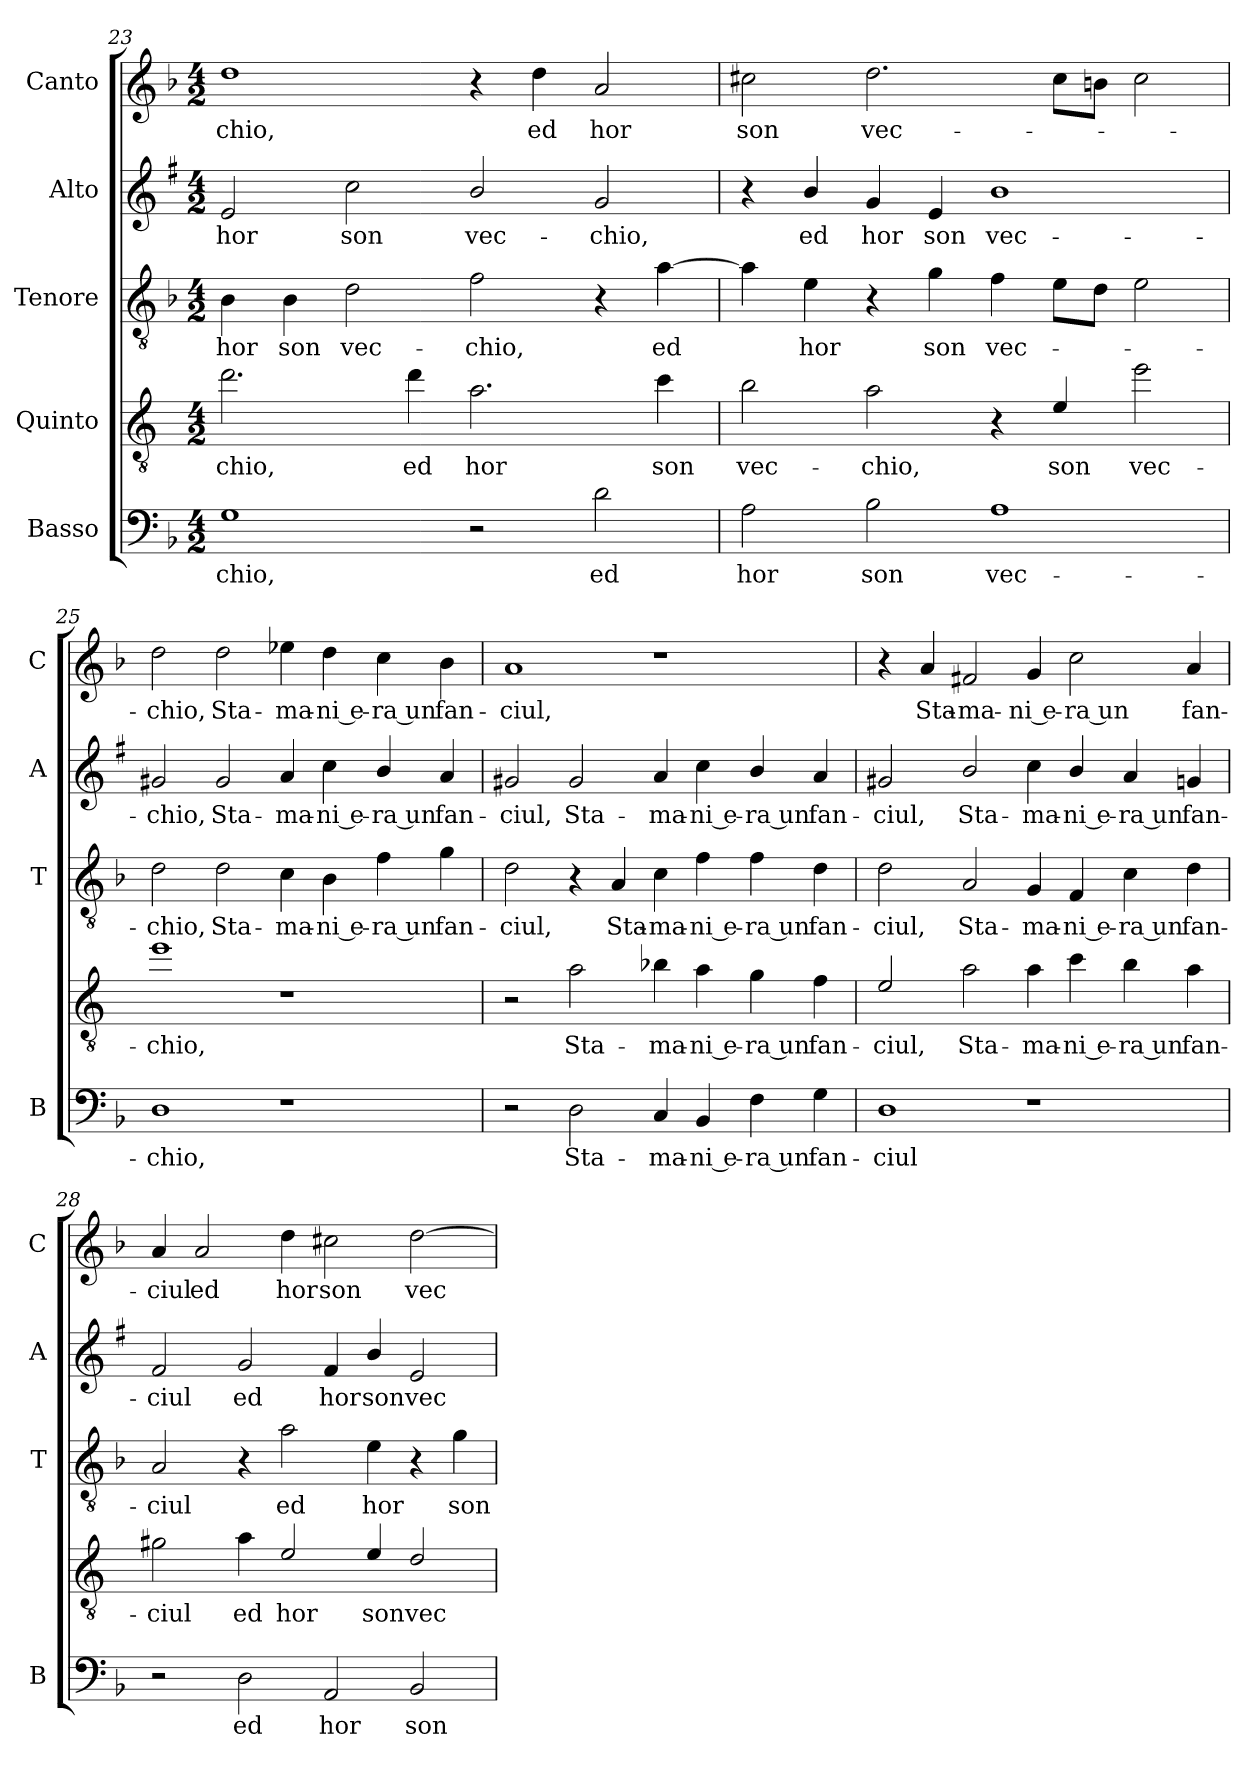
**kern	**text	**kern	**text	**kern	**text	**kern	**text	**kern	**text
*part5	*part5	*part4	*part4	*part3	*part3	*part2	*part2	*part1	*part1
*staff5	*staff5	*staff4	*staff4	*staff3	*staff3	*staff2	*staff2	*staff1	*staff1
*I"Basso	*	*I"Quinto	*	*I"Tenore	*	*I"Alto	*	*I"Canto	*
*I'B	*	*	*	*I'T	*	*I'A	*	*I'C	*
*clefF4	*	*clefGv2	*	*clefGv2	*	*clefG2	*	*clefG2	*
*	*	*ITrd4c7	*	*	*	*ITrd1c2	*	*	*
*k[b-]	*	*k[b-]	*	*k[b-]	*	*k[b-]	*	*k[b-]	*
*F:	*	*F:	*	*F:	*	*F:	*	*F:	*
*M4/2	*	*M4/2	*	*M4/2	*	*M4/2	*	*M4/2	*
=23	=23	=23	=23	=23	=23	=23	=23	=23	=23
!	!LO:LY:b	!	!LO:LY:b	!	!LO:LY:b	!	!LO:LY:b	!	!LO:LY:b
1G	-chio,	2.g\	-chio,	4B-\	hor	2d/	hor	1dd	-chio,
!	!	!	!	!	!LO:LY:b	!	!	!	!
.	.	.	.	4B-\	son	.	.	.	.
!	!	!	!	!	!LO:LY:b	!	!LO:LY:b	!	!
.	.	.	.	2d\	vec-	2b-\	son	.	.
!	!	!	!LO:LY:b	!	!	!	!	!	!
.	.	4g\	ed	.	.	.	.	.	.
!	!	!	!LO:LY:b	!	!LO:LY:b	!	!LO:LY:b	!	!
2r	.	2.d\	hor	2f\	-chio,	2a/	vec-	4r	.
!	!	!	!	!	!	!	!	!	!LO:LY:b
.	.	.	.	.	.	.	.	4dd\	ed
!	!LO:LY:b	!	!	!	!	!	!LO:LY:b	!	!LO:LY:b
2d\	ed	.	.	4r	.	2f/	-chio,	2a/	hor
!	!	!	!LO:LY:b	!	!LO:LY:b	!	!	!	!
.	.	4f\	son	[4a\	ed	.	.	.	.
=24	=24	=24	=24	=24	=24	=24	=24	=24	=24
!	!LO:LY:b	!	!LO:LY:b	!	!	!	!	!	!LO:LY:b
2A\	hor	2e\	vec-	4a\]	.	4r	.	2cc#X\	son
!	!	!	!	!	!LO:LY:b	!	!LO:LY:b	!	!
.	.	.	.	4e\	hor	4a/	ed	.	.
!	!LO:LY:b	!	!LO:LY:b	!	!	!	!LO:LY:b	!	!LO:LY:b
2B-\	son	2d\	-chio,	4r	.	4f/	hor	2.dd\	vec-
!	!	!	!	!	!LO:LY:b	!	!LO:LY:b	!	!
.	.	.	.	4g\	son	4d/	son	.	.
!	!LO:LY:b	!	!	!	!LO:LY:b	!	!LO:LY:b	!	!
1A	vec-	4r	.	4f\	vec-	1a	vec-	.	.
!	!	!	!LO:LY:b	!	!	!	!	!	!
.	.	4A/	son	8e\L	.	.	.	8cc#\L	.
.	.	.	.	8d\J	.	.	.	8bn\J	.
!	!	!	!LO:LY:b	!	!	!	!	!	!
.	.	2a\	vec-	2e\	.	.	.	2cc#\	.
!!LO:LB:g=z
=25	=25	=25	=25	=25	=25	=25	=25	=25	=25
!	!LO:LY:b	!	!LO:LY:b	!	!LO:LY:b	!	!LO:LY:b	!	!LO:LY:b
1D	-chio,	1a	-chio,	2d\	-chio,	2f#X/	-chio,	2dd\	-chio,
!	!	!	!	!	!LO:LY:b	!	!LO:LY:b	!	!LO:LY:b
.	.	.	.	2d\	Sta-	2f#/	Sta-	2dd\	Sta-
!	!	!	!	!	!LO:LY:b	!	!LO:LY:b	!	!LO:LY:b
1r	.	1r	.	4c\	-ma-	4g/	-ma-	4ee-X\	-ma-
!	!	!	!	!	!LO:LY:b	!	!LO:LY:b	!	!LO:LY:b
.	.	.	.	4B-\	-ni e-	4b-\	-ni e-	4dd\	-ni e-
!	!	!	!	!	!LO:LY:b	!	!LO:LY:b	!	!LO:LY:b
.	.	.	.	4f\	-ra un	4a/	-ra un	4cc\	-ra un
!	!	!	!	!	!LO:LY:b	!	!LO:LY:b	!	!LO:LY:b
.	.	.	.	4g\	fan-	4g/	fan-	4b-\	fan-
=26	=26	=26	=26	=26	=26	=26	=26	=26	=26
!	!	!	!	!	!LO:LY:b	!	!LO:LY:b	!	!LO:LY:b
2r	.	2r	.	2d\	-ciul,	2f#X/	-ciul,	1a	-ciul,
!	!LO:LY:b	!	!LO:LY:b	!	!	!	!LO:LY:b	!	!
2D\	Sta-	2d\	Sta-	4r	.	2f#/	Sta-	.	.
!	!	!	!	!	!LO:LY:b	!	!	!	!
.	.	.	.	4A/	Sta-	.	.	.	.
!	!LO:LY:b	!	!LO:LY:b	!	!LO:LY:b	!	!LO:LY:b	!	!
4C/	-ma-	4e-X\	-ma-	4c\	-ma-	4g/	-ma-	1r	.
!	!LO:LY:b	!	!LO:LY:b	!	!LO:LY:b	!	!LO:LY:b	!	!
4BB-/	-ni e-	4d\	-ni e-	4f\	-ni e-	4b-\	-ni e-	.	.
!	!LO:LY:b	!	!LO:LY:b	!	!LO:LY:b	!	!LO:LY:b	!	!
4F\	-ra un	4c\	-ra un	4f\	-ra un	4a/	-ra un	.	.
!	!LO:LY:b	!	!LO:LY:b	!	!LO:LY:b	!	!LO:LY:b	!	!
4G\	fan-	4B-\	fan-	4d\	fan-	4g/	fan-	.	.
=27	=27	=27	=27	=27	=27	=27	=27	=27	=27
!	!LO:LY:b	!	!LO:LY:b	!	!LO:LY:b	!	!LO:LY:b	!	!
1D	-ciul	2A/	-ciul,	2d\	-ciul,	2f#X/	-ciul,	4r	.
!	!	!	!	!	!	!	!	!	!LO:LY:b
.	.	.	.	.	.	.	.	4a/	Sta-
!	!	!	!LO:LY:b	!	!LO:LY:b	!	!LO:LY:b	!	!LO:LY:b
.	.	2d\	Sta-	2A/	Sta-	2a/	Sta-	2f#X/	-ma-
!	!	!	!LO:LY:b	!	!LO:LY:b	!	!LO:LY:b	!	!LO:LY:b
1r	.	4d\	-ma-	4G/	-ma-	4b-\	-ma-	4g/	-ni e-
!	!	!	!LO:LY:b	!	!LO:LY:b	!	!LO:LY:b	!	!LO:LY:b
.	.	4f\	-ni e-	4F/	-ni e-	4a/	-ni e-	2cc\	-ra un
!	!	!	!LO:LY:b	!	!LO:LY:b	!	!LO:LY:b	!	!
.	.	4e\	-ra un	4c\	-ra un	4g/	-ra un	.	.
!	!	!	!LO:LY:b	!	!LO:LY:b	!	!LO:LY:b	!	!LO:LY:b
.	.	4d\	fan-	4d\	fan-	4fn/	fan-	4a/	fan-
=28	=28	=28	=28	=28	=28	=28	=28	=28	=28
!	!	!	!LO:LY:b	!	!LO:LY:b	!	!LO:LY:b	!	!LO:LY:b
2r	.	2c#X\	-ciul	2A/	-ciul	2e/	-ciul	4a/	-ciul
!	!	!	!	!	!	!	!	!	!LO:LY:b
.	.	.	.	.	.	.	.	2a/	ed
!	!LO:LY:b	!	!LO:LY:b	!	!	!	!LO:LY:b	!	!
2D\	ed	4d\	ed	4r	.	2f/	ed	.	.
!	!	!	!LO:LY:b	!	!LO:LY:b	!	!	!	!LO:LY:b
.	.	2A/	hor	2a\	ed	.	.	4dd\	hor
!	!LO:LY:b	!	!	!	!	!	!LO:LY:b	!	!LO:LY:b
2AA/	hor	.	.	.	.	4e/	hor	2cc#X\	son
!	!	!	!LO:LY:b	!	!LO:LY:b	!	!LO:LY:b	!	!
.	.	4A/	son	4e\	hor	4a/	son	.	.
!	!LO:LY:b	!	!LO:LY:b	!	!	!	!LO:LY:b	!	!LO:LY:b
2BB-/	son	2G/	vec-	4r	.	2d/	vec-	[2dd\	vec-
!	!	!	!	!	!LO:LY:b	!	!	!	!
.	.	.	.	4g\	son	.	.	.	.
=	=	=	=	=	=	=	=	=	=
*-	*-	*-	*-	*-	*-	*-	*-	*-	*-
